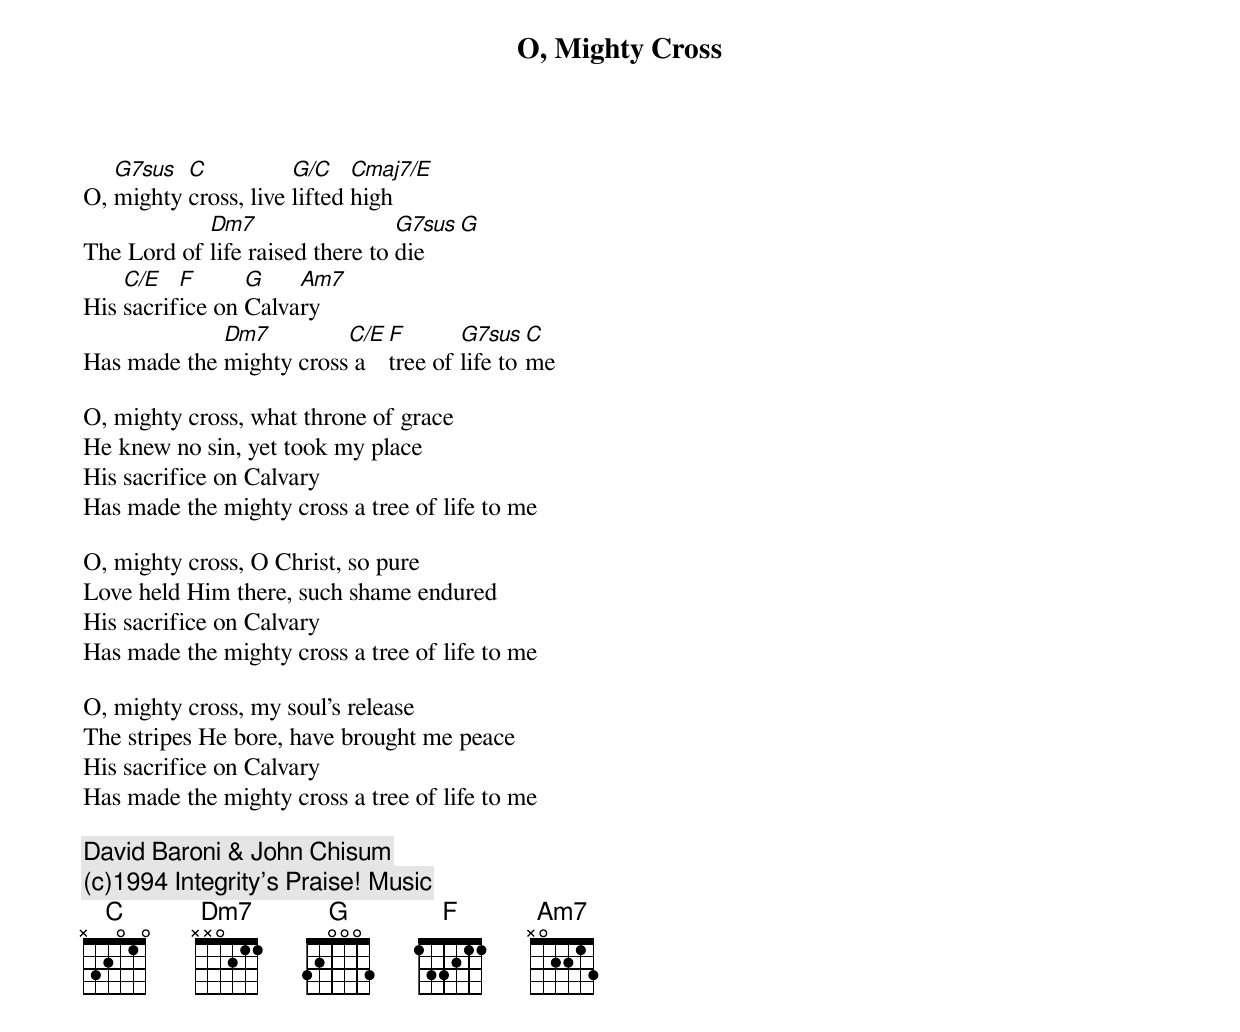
{title:O, Mighty Cross}
O, [G7sus]mighty [C]cross, live [G/C]lifted [Cmaj7/E]high
The Lord of [Dm7]life raised there to [G7sus]die[G]
His [C/E]sacrif[F]ice on [G]Calva[Am7]ry
Has made the [Dm7]mighty cross[C/E] a [F]tree of [G7sus]life to [C]me

O, mighty cross, what throne of grace
He knew no sin, yet took my place
His sacrifice on Calvary
Has made the mighty cross a tree of life to me

O, mighty cross, O Christ, so pure
Love held Him there, such shame endured
His sacrifice on Calvary
Has made the mighty cross a tree of life to me

O, mighty cross, my soul's release
The stripes He bore, have brought me peace
His sacrifice on Calvary
Has made the mighty cross a tree of life to me

{comment:David Baroni & John Chisum}
{comment:(c)1994 Integrity's Praise! Music}
